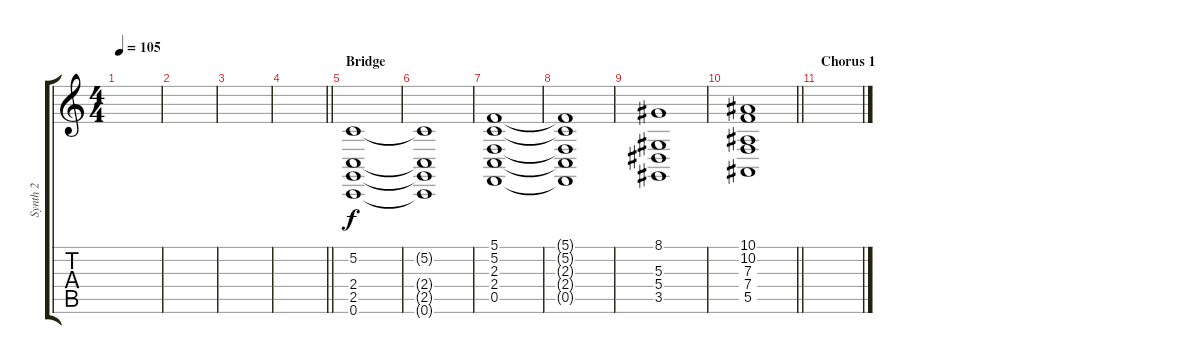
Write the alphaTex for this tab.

\track ("Synth 2" "Synth 2") {instrument choiraahs}
\staff {score tabs}
\tuning (C4 G3 Eb3 Bb2 F2 C2) {hide}
\ts (4 4)
\tempo 105
\clef g2
\ks c
|
|
|
\barLineRight lightlight
|
\section ("" "Bridge")
(5.2 2.4 2.5 0.6).1{volume 6} |
(5.2{t} 2.4{t} 2.5{t} 0.6{t}).1 |
(5.1 5.2 2.3 2.4 0.5).1 |
(5.1{t} 5.2{t} 2.3{t} 2.4{t} 0.5{t}).1 |
(8.1 5.3 5.4 3.5).1 |
\barLineRight lightlight
(10.1 10.2 7.3 7.4 5.5).1 |
\section ("" "Chorus 1")
